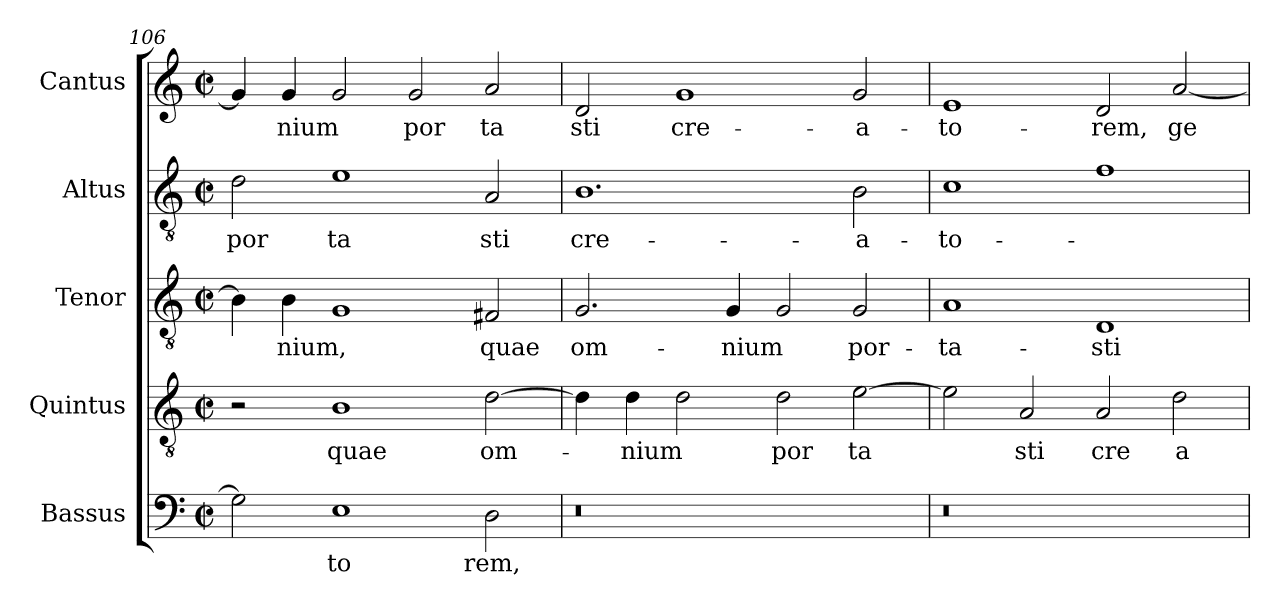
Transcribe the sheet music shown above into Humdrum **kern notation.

**kern	**text	**kern	**text	**kern	**text	**kern	**text	**kern	**text
*part5	*part5	*part4	*part4	*part3	*part3	*part2	*part2	*part1	*part1
*staff5	*staff5	*staff4	*staff4	*staff3	*staff3	*staff2	*staff2	*staff1	*staff1
*I"Bassus	*	*I"Quintus	*	*I"Tenor	*	*I"Altus	*	*I"Cantus	*
*clefF4	*	*clefGv2	*	*clefGv2	*	*clefGv2	*	*clefG2	*
*M2/2	*	*M2/2	*	*M2/2	*	*M2/2	*	*M2/2	*
*met(c|)	*	*met(c|)	*	*met(c|)	*	*met(c|)	*	*met(c|)	*
=106	=106	=106	=106	=106	=106	=106	=106	=106	=106
!	!	!	!	!	!	!	!LO:LY:b:cj	!	!
2G\]	.	2r	.	4B\]	.	2d\	por	4g/]	.
!	!	!	!	!	!LO:LY:b	!	!	!	!LO:LY:b
.	.	.	.	4B\	nium,	.	.	4g/	nium
!	!LO:LY:b:cj	!	!LO:LY:b:cj	!	!	!	!LO:LY:b:cj	!	!
1E	to	1B	quae	1G	.	1e	ta	2g/	.
!	!	!	!	!	!	!	!	!	!LO:LY:b:cj
.	.	.	.	.	.	.	.	2g/	por
!	!LO:LY:b:cj	!	!LO:LY:b	!	!LO:LY:b:cj	!	!LO:LY:b:cj	!	!LO:LY:b:cj
2D\	rem,	[>2d\	om-	2F#X/	quae	2A/	sti	2a/	ta
!!LO:LB:g=z
=107	=107	=107	=107	=107	=107	=107	=107	=107	=107
!	!	!	!	!	!LO:LY:b:cj	!	!LO:LY:b:cj	!	!LO:LY:b:cj
0r	.	4d\]	.	2.G/	om-	1.B	cre-	2d/	sti
!	!	!	!LO:LY:b	!	!	!	!	!	!
.	.	4d\	-nium	.	.	.	.	.	.
!	!	!	!	!	!	!	!	!	!LO:LY:b:cj
.	.	2d\	.	.	.	.	.	1g	cre-
!	!	!	!	!	!LO:LY:b	!	!	!	!
.	.	.	.	4G/	-nium	.	.	.	.
!	!	!	!LO:LY:b:cj	!	!	!	!	!	!
.	.	2d\	por	2G/	.	.	.	.	.
!	!	!	!LO:LY:b:cj	!	!LO:LY:b:cj	!	!LO:LY:b:cj	!	!LO:LY:b:cj
.	.	[>2e\	ta	2G/	por-	2B\	-a-	2g/	-a-
=108	=108	=108	=108	=108	=108	=108	=108	=108	=108
!	!	!	!	!	!LO:LY:b:cj	!	!LO:LY:b:cj	!	!LO:LY:b:cj
0r	.	2e\]	.	1A	-ta-	1c	-to-	1e	-to-
!	!	!	!LO:LY:b:cj	!	!	!	!	!	!
.	.	2A/	sti	.	.	.	.	.	.
!	!	!	!LO:LY:b:cj	!	!LO:LY:b:cj	!	!	!	!LO:LY:b:cj
.	.	2A/	cre	1D	-sti	1f	.	2d/	-rem,
!	!	!	!LO:LY:b:cj	!	!	!	!	!	!LO:LY:b:cj
.	.	2d\	a	.	.	.	.	[<2a/	ge-
=	=	=	=	=	=	=	=	=	=
*-	*-	*-	*-	*-	*-	*-	*-	*-	*-
